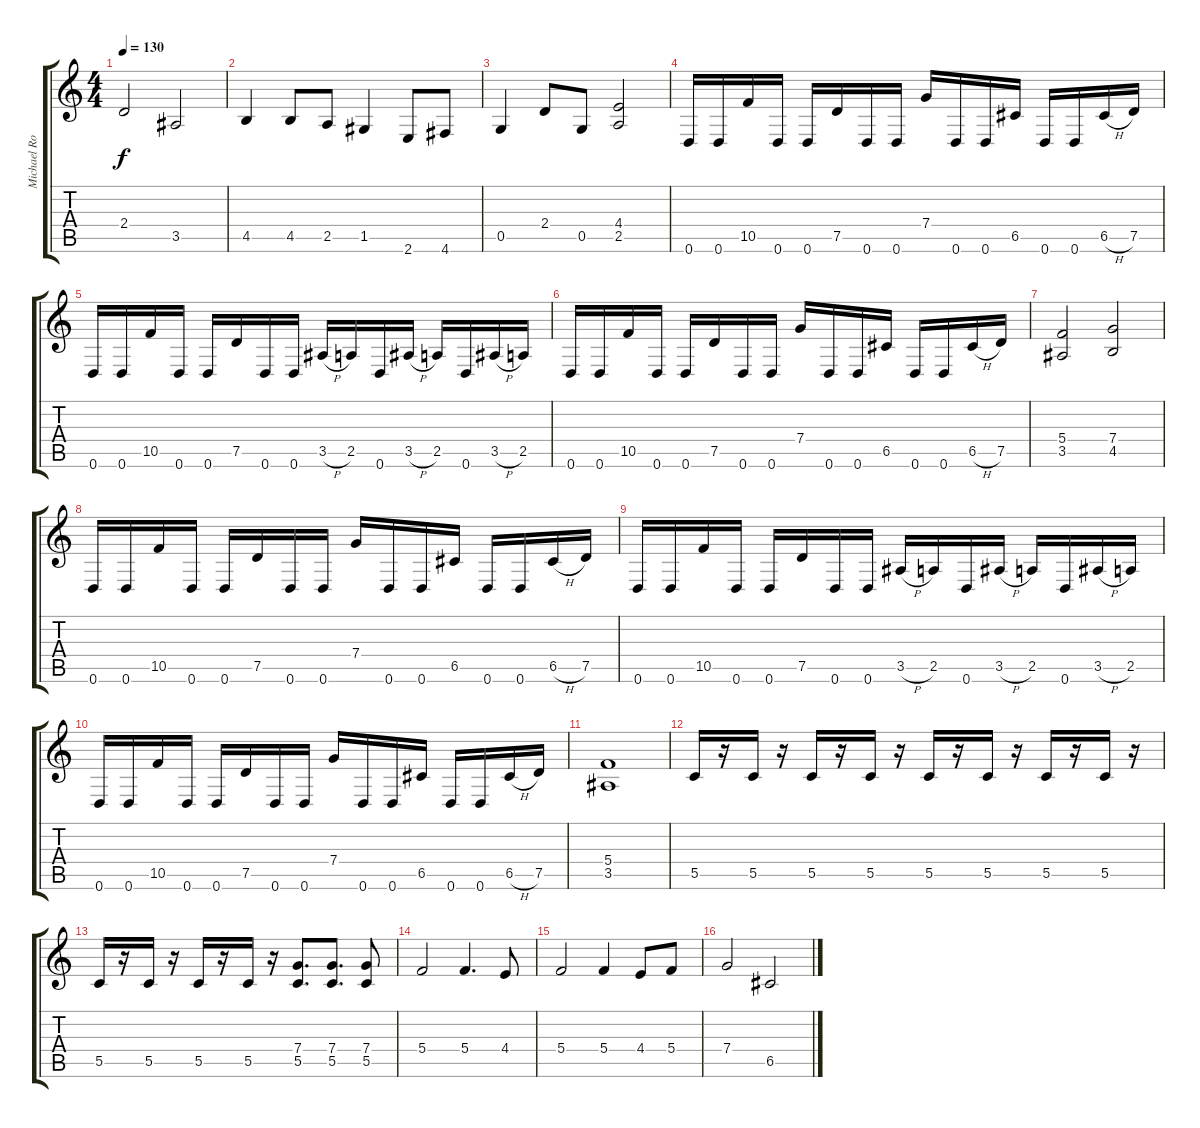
\track ("Michael Romeo" "Michael Ro") {instrument overdrivenguitar}
\staff {score tabs}
\tuning (D4 A3 F3 C3 G2 D2) {hide}
\ts (4 4)
\tempo 130
\clef g2
\ks c
2.4.2{dy f} 3.5.2 |
4.5.4 4.5.8 2.5.8 1.5.4 2.6.8 4.6.8 |
0.5.4 2.4.8 0.5.8 (4.4 2.5).2 |
0.6.16 0.6.16 10.5.16 0.6.16 0.6.16 7.5.16 0.6.16 0.6.16 7.4.16 0.6.16 0.6.16 6.5.16 0.6.16 0.6.16 6.5{h}.16 7.5.16 |
0.6.16 0.6.16 10.5.16 0.6.16 0.6.16 7.5.16 0.6.16 0.6.16 3.5{h}.16 2.5.16 0.6.16 3.5{h}.16 2.5.16 0.6.16 3.5{h}.16 2.5.16 |
0.6.16 0.6.16 10.5.16 0.6.16 0.6.16 7.5.16 0.6.16 0.6.16 7.4.16 0.6.16 0.6.16 6.5.16 0.6.16 0.6.16 6.5{h}.16 7.5.16 |
(5.4 3.5).2 (7.4 4.5).2 |
0.6.16 0.6.16 10.5.16 0.6.16 0.6.16 7.5.16 0.6.16 0.6.16 7.4.16 0.6.16 0.6.16 6.5.16 0.6.16 0.6.16 6.5{h}.16 7.5.16 |
0.6.16 0.6.16 10.5.16 0.6.16 0.6.16 7.5.16 0.6.16 0.6.16 3.5{h}.16 2.5.16 0.6.16 3.5{h}.16 2.5.16 0.6.16 3.5{h}.16 2.5.16 |
0.6.16 0.6.16 10.5.16 0.6.16 0.6.16 7.5.16 0.6.16 0.6.16 7.4.16 0.6.16 0.6.16 6.5.16 0.6.16 0.6.16 6.5{h}.16 7.5.16 |
(5.4 3.5).1 |
5.5.16{volume 5} r.16 5.5.16{volume 6} r.16 5.5.16{volume 8} r.16 5.5.16{volume 9} r.16 5.5.16{volume 10} r.16 5.5.16{volume 12} r.16 5.5.16{volume 13} r.16 5.5.16{volume 14} r.16 |
5.5.16{volume 16} r.16 5.5.16 r.16 5.5.16 r.16 5.5.16 r.16 (7.4 5.5).8{d} (7.4 5.5).8{d} (7.4 5.5).8 |
5.4.2 5.4.4{d} 4.4.8 |
5.4.2 5.4.4 4.4.8 5.4.8 |
7.4.2 6.5.2
